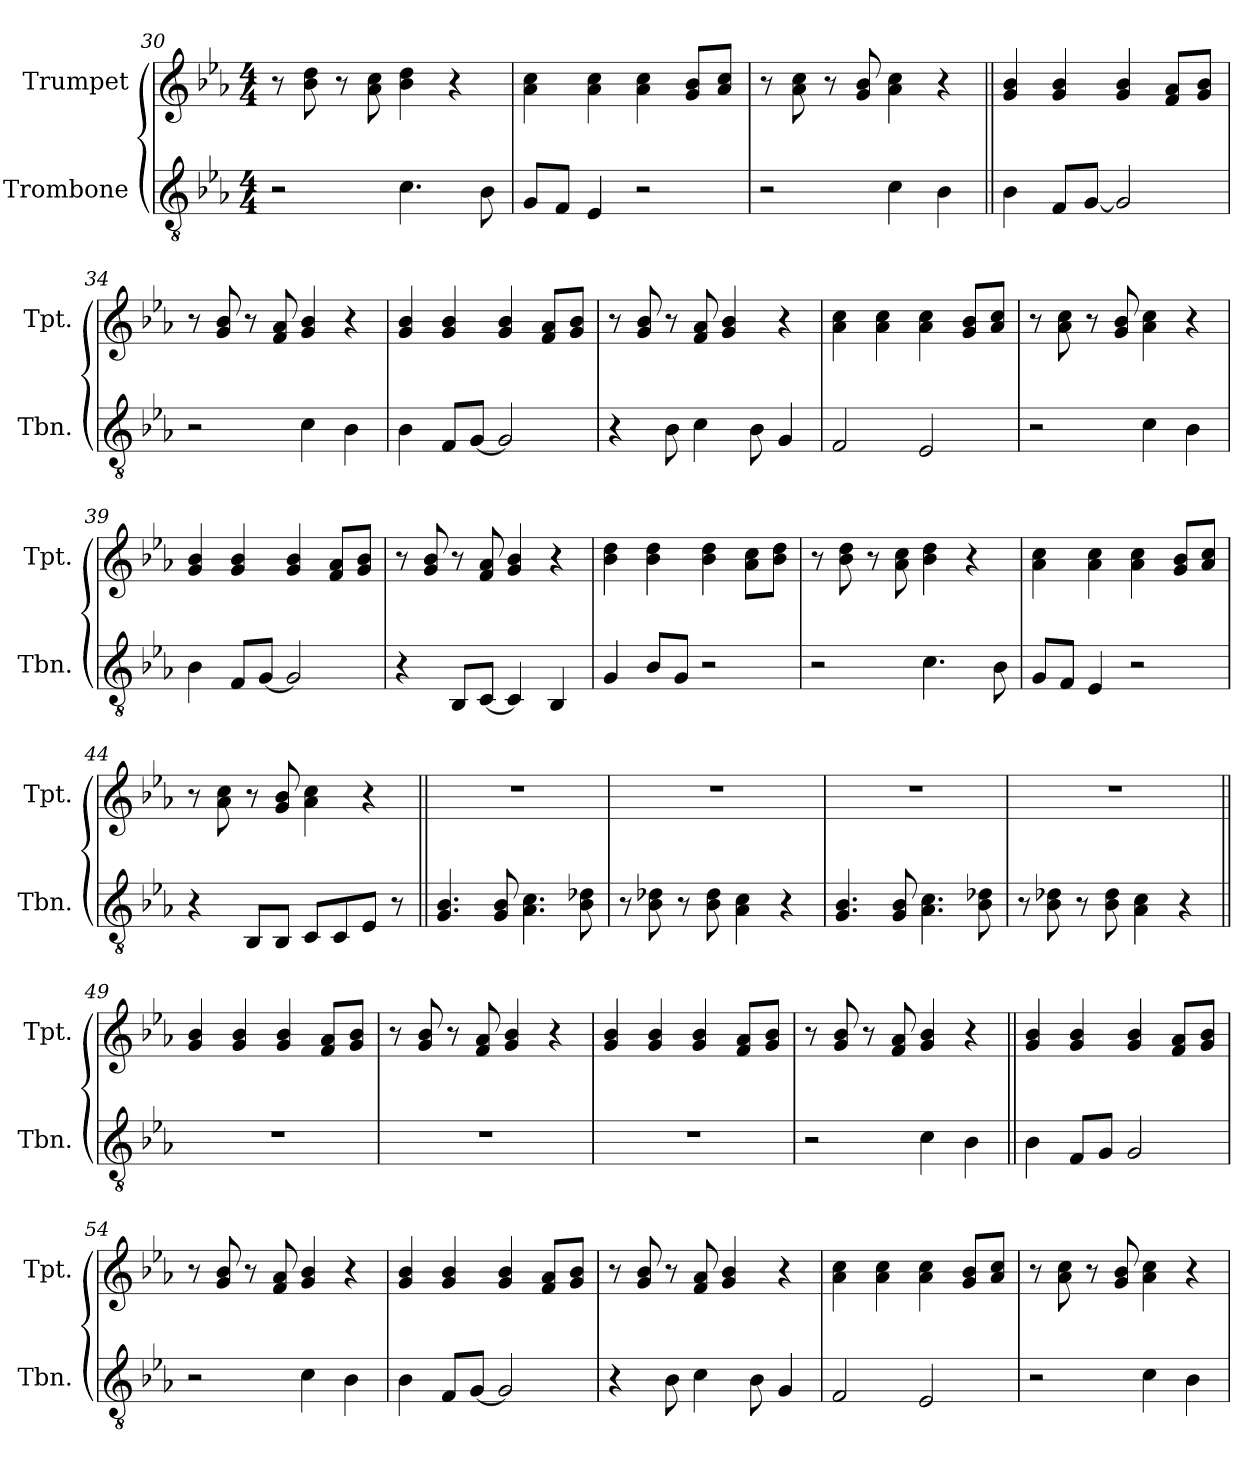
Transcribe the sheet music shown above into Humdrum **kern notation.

**kern	**kern
*part2	*part1
*staff2	*staff1
*I"Trombone	*I"Trumpet
*I'Tbn.	*I'Tpt.
*clefGv2	*clefG2
*k[b-e-a-]	*k[b-e-a-]
*M4/4	*M4/4
=30	=30
2r	8r
.	8b- 8dd
.	8r
.	8a- 8cc
4.c	4b- 4dd
.	4r
8B-	.
=31	=31
8GL	4a- 4cc
8FJ	.
4E-	4a- 4cc
2r	4a- 4cc
.	8g 8b-L
.	8a- 8ccJ
=32	=32
2r	8r
.	8a- 8cc
.	8r
.	8g 8b-
4c	4a- 4cc
4B-	4r
=33||	=33||
4B-	4g 4b-
8FL	4g 4b-
[8GJ	.
2G]	4g 4b-
.	8f 8a-L
.	8g 8b-J
=34	=34
2r	8r
.	8g 8b-
.	8r
.	8f 8a-
4c	4g 4b-
4B-	4r
=35	=35
4B-	4g 4b-
8FL	4g 4b-
[8GJ	.
2G]	4g 4b-
.	8f 8a-L
.	8g 8b-J
=36	=36
4r	8r
.	8g 8b-
8B-	8r
4c	8f 8a-
.	4g 4b-
8B-	.
4G	4r
=37	=37
2F	4a- 4cc
.	4a- 4cc
2E-	4a- 4cc
.	8g 8b-L
.	8a- 8ccJ
=38	=38
2r	8r
.	8a- 8cc
.	8r
.	8g 8b-
4c	4a- 4cc
4B-	4r
=39	=39
4B-	4g 4b-
8FL	4g 4b-
[8GJ	.
2G]	4g 4b-
.	8f 8a-L
.	8g 8b-J
=40	=40
4r	8r
.	8g 8b-
8BB-L	8r
[8CJ	8f 8a-
4C]	4g 4b-
4BB-	4r
=41	=41
4G	4b- 4dd
8B-L	4b- 4dd
8GJ	.
2r	4b- 4dd
.	8a- 8ccL
.	8b- 8ddJ
=42	=42
2r	8r
.	8b- 8dd
.	8r
.	8a- 8cc
4.c	4b- 4dd
.	4r
8B-	.
=43	=43
8GL	4a- 4cc
8FJ	.
4E-	4a- 4cc
2r	4a- 4cc
.	8g 8b-L
.	8a- 8ccJ
=44	=44
4r	8r
.	8a- 8cc
8BB-L	8r
8BB-J	8g 8b-
8CL	4a- 4cc
8C	.
8E-J	4r
8r	.
=45||	=45||
4.G 4.B-	1r
8G 8B-	.
4.A- 4.c	.
8B- 8d-X	.
=46	=46
8r	1r
8B- 8d-X	.
8r	.
8B- 8d-	.
4A- 4c	.
4r	.
=47	=47
4.G 4.B-	1r
8G 8B-	.
4.A- 4.c	.
8B- 8d-X	.
=48	=48
8r	1r
8B- 8d-X	.
8r	.
8B- 8d-	.
4A- 4c	.
4r	.
=49||	=49||
1r	4g 4b-
.	4g 4b-
.	4g 4b-
.	8f 8a-L
.	8g 8b-J
=50	=50
1r	8r
.	8g 8b-
.	8r
.	8f 8a-
.	4g 4b-
.	4r
=51	=51
1r	4g 4b-
.	4g 4b-
.	4g 4b-
.	8f 8a-L
.	8g 8b-J
=52	=52
2r	8r
.	8g 8b-
.	8r
.	8f 8a-
4c	4g 4b-
4B-	4r
=53||	=53||
4B-	4g 4b-
8FL	4g 4b-
8GJ	.
2G	4g 4b-
.	8f 8a-L
.	8g 8b-J
=54	=54
2r	8r
.	8g 8b-
.	8r
.	8f 8a-
4c	4g 4b-
4B-	4r
=55	=55
4B-	4g 4b-
8FL	4g 4b-
[8GJ	.
2G]	4g 4b-
.	8f 8a-L
.	8g 8b-J
=56	=56
4r	8r
.	8g 8b-
8B-	8r
4c	8f 8a-
.	4g 4b-
8B-	.
4G	4r
=57	=57
2F	4a- 4cc
.	4a- 4cc
2E-	4a- 4cc
.	8g 8b-L
.	8a- 8ccJ
=58	=58
2r	8r
.	8a- 8cc
.	8r
.	8g 8b-
4c	4a- 4cc
4B-	4r
=	=
*-	*-
